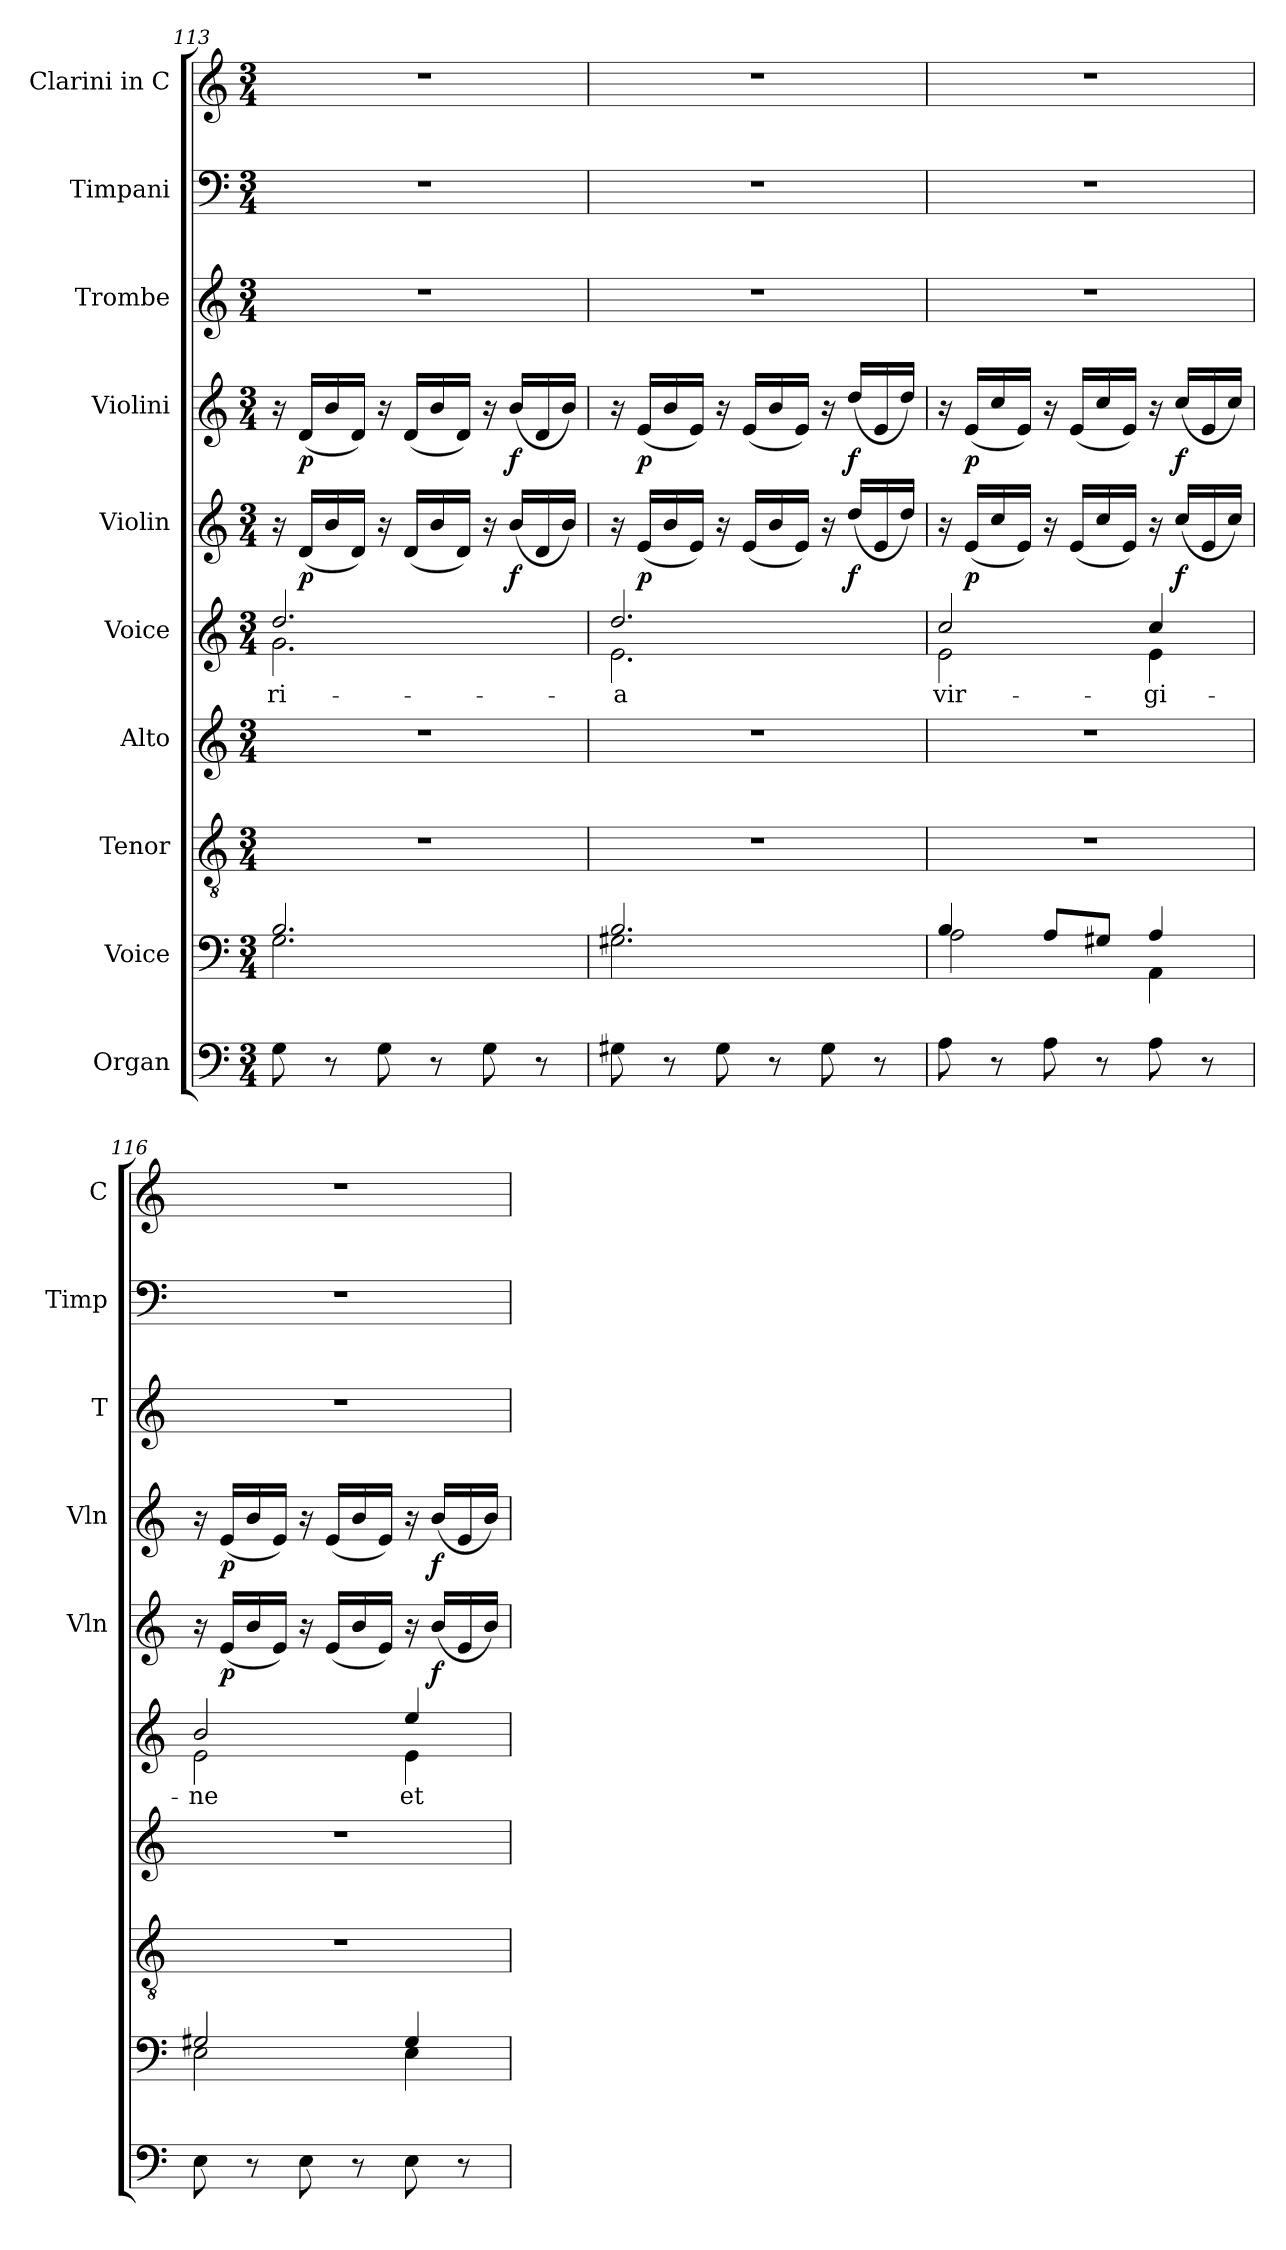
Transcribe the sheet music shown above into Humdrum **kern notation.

**kern	**kern	**kern	**kern	**kern	**text	**kern	**dynam	**kern	**dynam	**kern	**kern	**kern
*part10	*part9	*part8	*part7	*part6	*part6	*part5	*part5	*part4	*part4	*part3	*part2	*part1
*staff10	*staff9	*staff8	*staff7	*staff6	*staff6	*staff5	*staff5	*staff4	*staff4	*staff3	*staff2	*staff1
*I"Organ	*I"Voice	*I"Tenor	*I"Alto	*I"Voice	*	*I"Violin	*	*I"Violini	*	*I"Trombe	*I"Timpani	*I"Clarini in C
*	*	*	*	*	*	*I'Vln	*	*I'Vln	*	*I'T	*I'Timp	*I'C
*clefF4	*clefF4	*clefGv2	*clefG2	*clefG2	*	*clefG2	*	*clefG2	*	*clefG2	*clefF4	*clefG2
*k[]	*k[]	*k[]	*k[]	*k[]	*	*k[]	*	*k[]	*	*k[]	*k[]	*k[]
*M3/4	*M3/4	*M3/4	*M3/4	*M3/4	*	*M3/4	*	*M3/4	*	*M3/4	*M3/4	*M3/4
=113	=113	=113	=113	=113	=113	=113	=113	=113	=113	=113	=113	=113
*	*^	*	*	*	*	*	*	*	*	*	*	*
!	!	!	!	!	!	!LO:LY:b	!	!	!	!	!	!	!
*	*	*	*	*	*^	*	*	*	*	*	*	*	*
8G\	2.B/	2.G\	2.r	2.r	2.dd/	2.g\	-ri-	16r	.	16r	.	2.r	2.r	2.r
!	!	!	!	!	!	!	!	!	!LO:DY:b	!	!LO:DY:b	!	!	!
.	.	.	.	.	.	.	.	(16d/LL	p	(16d/LL	p	.	.	.
8r	.	.	.	.	.	.	.	16b/	.	16b/	.	.	.	.
.	.	.	.	.	.	.	.	16d/JJ)	.	16d/JJ)	.	.	.	.
8G\	.	.	.	.	.	.	.	16r	.	16r	.	.	.	.
.	.	.	.	.	.	.	.	(16d/LL	.	(16d/LL	.	.	.	.
8r	.	.	.	.	.	.	.	16b/	.	16b/	.	.	.	.
.	.	.	.	.	.	.	.	16d/JJ)	.	16d/JJ)	.	.	.	.
8G\	.	.	.	.	.	.	.	16r	.	16r	.	.	.	.
!	!	!	!	!	!	!	!	!	!LO:DY:b	!	!LO:DY:b	!	!	!
.	.	.	.	.	.	.	.	(>16b/LL	f	(>16b/LL	f	.	.	.
8r	.	.	.	.	.	.	.	16d/	.	16d/	.	.	.	.
.	.	.	.	.	.	.	.	16b/JJ)	.	16b/JJ)	.	.	.	.
=114	=114	=114	=114	=114	=114	=114	=114	=114	=114	=114	=114	=114	=114	=114
!	!	!	!	!	!	!	!LO:LY:b	!	!	!	!	!	!	!
8G#X\	2.B/	2.G#X\	2.r	2.r	2.dd/	2.e\	-a	16r	.	16r	.	2.r	2.r	2.r
!	!	!	!	!	!	!	!	!	!LO:DY:b	!	!LO:DY:b	!	!	!
.	.	.	.	.	.	.	.	(16e/LL	p	(16e/LL	p	.	.	.
8r	.	.	.	.	.	.	.	16b/	.	16b/	.	.	.	.
.	.	.	.	.	.	.	.	16e/JJ)	.	16e/JJ)	.	.	.	.
8G#\	.	.	.	.	.	.	.	16r	.	16r	.	.	.	.
.	.	.	.	.	.	.	.	(16e/LL	.	(16e/LL	.	.	.	.
8r	.	.	.	.	.	.	.	16b/	.	16b/	.	.	.	.
.	.	.	.	.	.	.	.	16e/JJ)	.	16e/JJ)	.	.	.	.
8G#\	.	.	.	.	.	.	.	16r	.	16r	.	.	.	.
!	!	!	!	!	!	!	!	!	!LO:DY:b	!	!LO:DY:b	!	!	!
.	.	.	.	.	.	.	.	(>16dd/LL	f	(>16dd/LL	f	.	.	.
8r	.	.	.	.	.	.	.	16e/	.	16e/	.	.	.	.
.	.	.	.	.	.	.	.	16dd/JJ)	.	16dd/JJ)	.	.	.	.
!!LO:LB:g=z
=115	=115	=115	=115	=115	=115	=115	=115	=115	=115	=115	=115	=115	=115	=115
!	!	!	!	!	!	!	!LO:LY:b	!	!	!	!	!	!	!
8A\	4B/	2A\	2.r	2.r	2cc/	2e\	vir-	16r	.	16r	.	2.r	2.r	2.r
!	!	!	!	!	!	!	!	!	!LO:DY:b	!	!LO:DY:b	!	!	!
.	.	.	.	.	.	.	.	(16e/LL	p	(16e/LL	p	.	.	.
8r	.	.	.	.	.	.	.	16cc/	.	16cc/	.	.	.	.
.	.	.	.	.	.	.	.	16e/JJ)	.	16e/JJ)	.	.	.	.
8A\	8A/L	.	.	.	.	.	.	16r	.	16r	.	.	.	.
.	.	.	.	.	.	.	.	(16e/LL	.	(16e/LL	.	.	.	.
8r	8G#X/J	.	.	.	.	.	.	16cc/	.	16cc/	.	.	.	.
.	.	.	.	.	.	.	.	16e/JJ)	.	16e/JJ)	.	.	.	.
!	!	!	!	!	!	!	!LO:LY:b	!	!	!	!	!	!	!
8A\	4A/	4AA\	.	.	4cc/	4e\	-gi-	16r	.	16r	.	.	.	.
!	!	!	!	!	!	!	!	!	!LO:DY:b	!	!LO:DY:b	!	!	!
.	.	.	.	.	.	.	.	(>16cc/LL	f	(>16cc/LL	f	.	.	.
8r	.	.	.	.	.	.	.	16e/	.	16e/	.	.	.	.
.	.	.	.	.	.	.	.	16cc/JJ)	.	16cc/JJ)	.	.	.	.
=116	=116	=116	=116	=116	=116	=116	=116	=116	=116	=116	=116	=116	=116	=116
!	!	!	!	!	!	!	!LO:LY:b	!	!	!	!	!	!	!
8E\	2G#X/	2E\	2.r	2.r	2b/	2e\	-ne	16r	.	16r	.	2.r	2.r	2.r
!	!	!	!	!	!	!	!	!	!LO:DY:b	!	!LO:DY:b	!	!	!
.	.	.	.	.	.	.	.	(16e/LL	p	(16e/LL	p	.	.	.
8r	.	.	.	.	.	.	.	16b/	.	16b/	.	.	.	.
.	.	.	.	.	.	.	.	16e/JJ)	.	16e/JJ)	.	.	.	.
8E\	.	.	.	.	.	.	.	16r	.	16r	.	.	.	.
.	.	.	.	.	.	.	.	(16e/LL	.	(16e/LL	.	.	.	.
8r	.	.	.	.	.	.	.	16b/	.	16b/	.	.	.	.
.	.	.	.	.	.	.	.	16e/JJ)	.	16e/JJ)	.	.	.	.
!	!	!	!	!	!	!	!LO:LY:b	!	!	!	!	!	!	!
8E\	4G#/	4E\	.	.	4ee/	4e\	et	16r	.	16r	.	.	.	.
!	!	!	!	!	!	!	!	!	!LO:DY:b	!	!LO:DY:b	!	!	!
.	.	.	.	.	.	.	.	(>16b/LL	f	(>16b/LL	f	.	.	.
8r	.	.	.	.	.	.	.	16e/	.	16e/	.	.	.	.
.	.	.	.	.	.	.	.	16b/JJ)	.	16b/JJ)	.	.	.	.
*	*v	*v	*	*	*v	*v	*	*	*	*	*	*	*	*
=	=	=	=	=	=	=	=	=	=	=	=	=
*-	*-	*-	*-	*-	*-	*-	*-	*-	*-	*-	*-	*-
